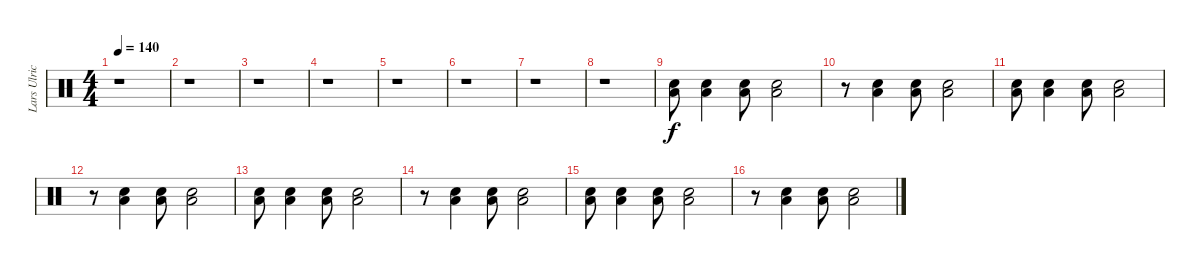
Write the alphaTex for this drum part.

\track ("Lars Ulrich" "Lars Ulric") {instrument percussion}
\staff {score}
\articulation defaults
\ts (4 4)
\tempo 140
\clef neutral
\ks c
r.1{dy f} |
r.1 |
r.1 |
r.1 |
r.1 |
r.1 |
r.1 |
r.1 |
("Electric Snare (hit)" "Low Floor Tom (hit)").8 ("Electric Snare (hit)" "Low Floor Tom (hit)").4 ("Electric Snare (hit)" "Low Floor Tom (hit)").8 ("Electric Snare (hit)" "Low Floor Tom (hit)").2 |
r.8 ("Electric Snare (hit)" "Low Floor Tom (hit)").4 ("Electric Snare (hit)" "Low Floor Tom (hit)").8 ("Electric Snare (hit)" "Low Floor Tom (hit)").2 |
("Electric Snare (hit)" "Low Floor Tom (hit)").8 ("Electric Snare (hit)" "Low Floor Tom (hit)").4 ("Electric Snare (hit)" "Low Floor Tom (hit)").8 ("Electric Snare (hit)" "Low Floor Tom (hit)").2 |
r.8 ("Electric Snare (hit)" "Low Floor Tom (hit)").4 ("Electric Snare (hit)" "Low Floor Tom (hit)").8 ("Electric Snare (hit)" "Low Floor Tom (hit)").2 |
("Electric Snare (hit)" "Low Floor Tom (hit)").8 ("Electric Snare (hit)" "Low Floor Tom (hit)").4 ("Electric Snare (hit)" "Low Floor Tom (hit)").8 ("Electric Snare (hit)" "Low Floor Tom (hit)").2 |
r.8 ("Electric Snare (hit)" "Low Floor Tom (hit)").4 ("Electric Snare (hit)" "Low Floor Tom (hit)").8 ("Electric Snare (hit)" "Low Floor Tom (hit)").2 |
("Electric Snare (hit)" "Low Floor Tom (hit)").8 ("Electric Snare (hit)" "Low Floor Tom (hit)").4 ("Electric Snare (hit)" "Low Floor Tom (hit)").8 ("Electric Snare (hit)" "Low Floor Tom (hit)").2 |
r.8 ("Electric Snare (hit)" "Low Floor Tom (hit)").4 ("Electric Snare (hit)" "Low Floor Tom (hit)").8 ("Electric Snare (hit)" "Low Floor Tom (hit)").2
